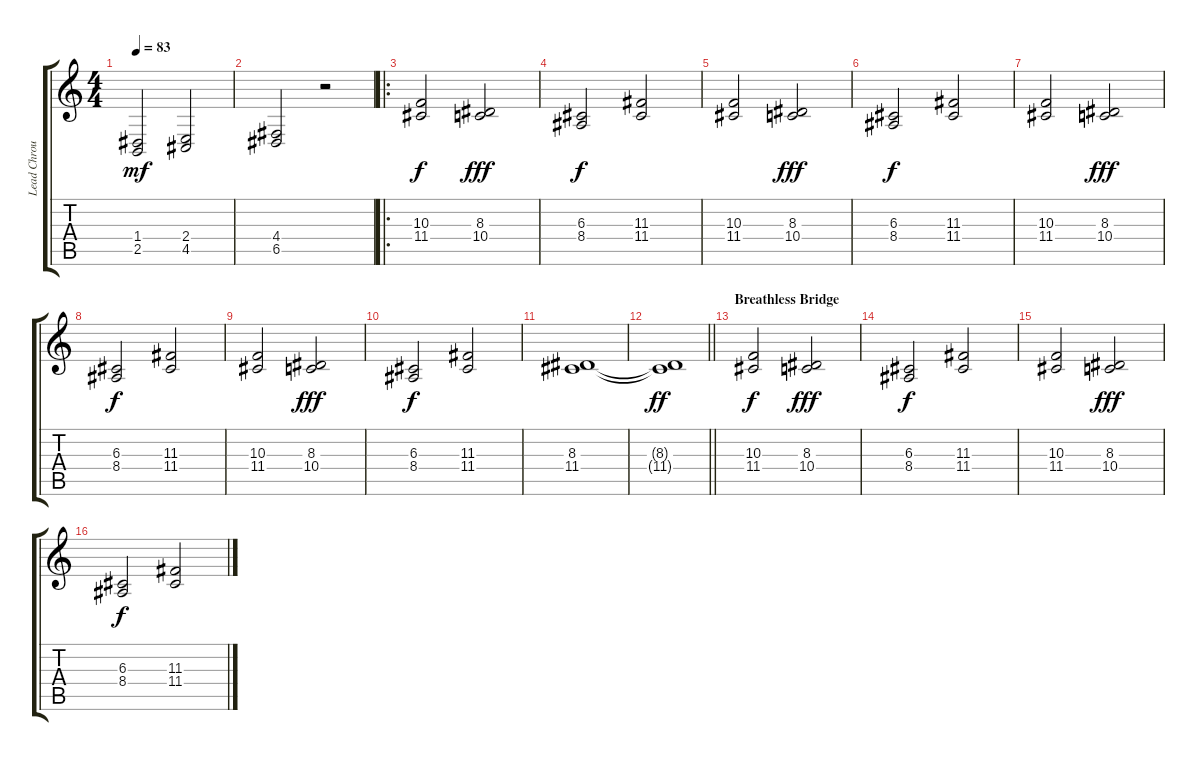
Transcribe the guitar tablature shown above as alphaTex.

\track ("Lead Chrous" "Lead Chrou") {instrument synthstrings1}
\staff {score tabs}
\tuning (E4 B3 G3 D3 A2 E2) {hide}
\ts (4 4)
\tempo 83
\clef g2
\ks c
(1.4 2.5).2{dy mf} (2.4 4.5).2 |
(4.4 6.5).2 r.2 |
\ro
(10.3 11.4).2{dy f} (8.3 10.4).2{dy fff} |
(6.3 8.4).2{dy f} (11.3 11.4).2 |
(10.3 11.4).2 (8.3 10.4).2{dy fff} |
(6.3 8.4).2{dy f} (11.3 11.4).2 |
(10.3 11.4).2 (8.3 10.4).2{dy fff} |
(6.3 8.4).2{dy f} (11.3 11.4).2 |
(10.3 11.4).2 (8.3 10.4).2{dy fff} |
(6.3 8.4).2{dy f} (11.3 11.4).2 |
(8.3 11.4).1 |
\barLineRight lightlight
(8.3{t} 11.4{t}).1{dy ff} |
\section ("" "Breathless Bridge")
(10.3 11.4).2{dy f} (8.3 10.4).2{dy fff} |
(6.3 8.4).2{dy f} (11.3 11.4).2 |
(10.3 11.4).2 (8.3 10.4).2{dy fff} |
(6.3 8.4).2{dy f} (11.3 11.4).2
